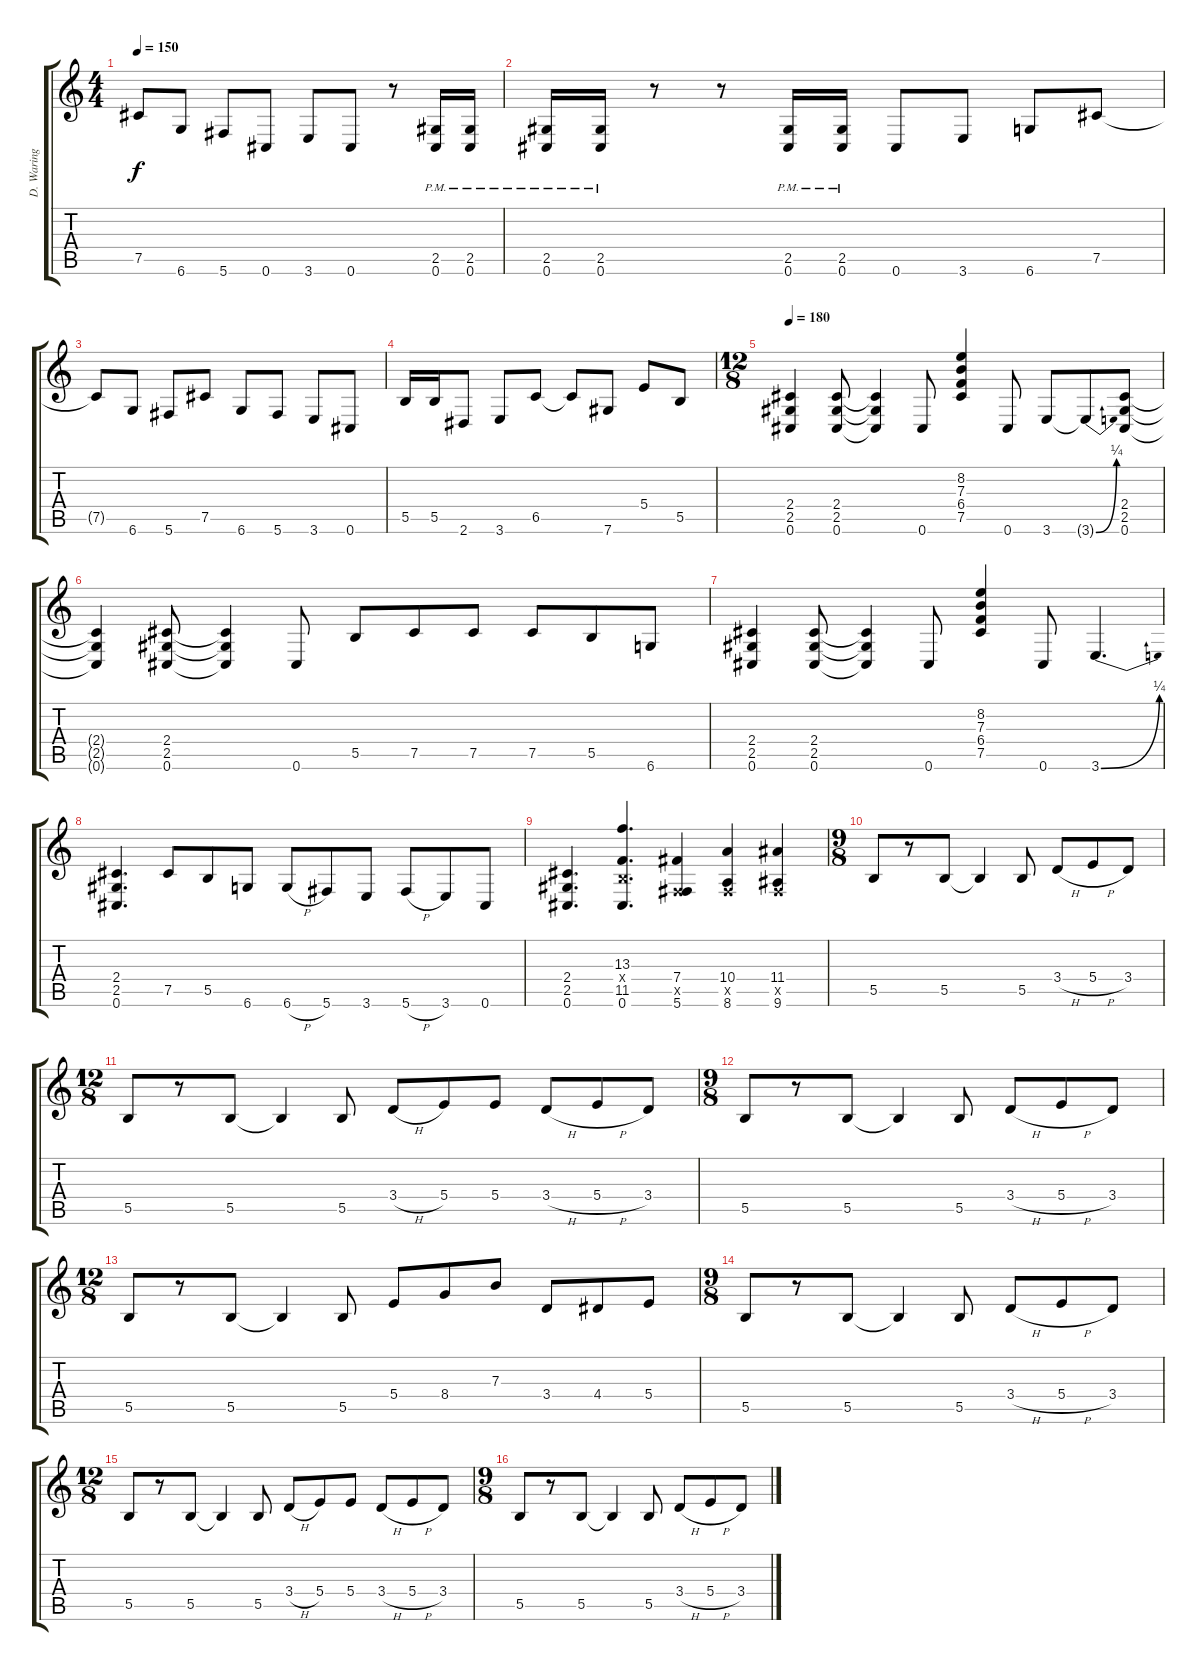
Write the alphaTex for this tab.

\track ("D. Waring Gtr." "D. Waring ") {instrument distortionguitar}
\staff {score tabs}
\tuning (Db4 Ab3 E3 B2 Gb2 Db2) {hide}
\ts (4 4)
\tempo 150
\clef g2
\ks c
7.5{t}.8{dy f} 6.6.8 5.6.8 0.6.8 3.6.8 0.6.8 r.8 (2.5{pm} 0.6{pm}).16 (2.5{pm} 0.6{pm}).16 |
(2.5{pm} 0.6{pm}).16 (2.5{pm} 0.6{pm}).16 r.8 r.8 (2.5{pm} 0.6{pm}).16 (2.5{pm} 0.6{pm}).16 0.6.8 3.6.8 6.6.8 7.5.8 |
7.5{t}.8 6.6.8 5.6.8 7.5.8 6.6.8 5.6.8 3.6.8 0.6.8 |
5.5.16 5.5.16 2.6.8 3.6.8 6.5.8 6.5{t}.8 7.6.8 5.4.8 5.5.8 |
\ts (12 8)
\tempo 180
(2.4 2.5 0.6).4 (2.4 2.5 0.6).8 (2.4{t} 2.5{t} 0.6{t}).4 0.6.8 (8.2 7.3 6.4 7.5).4 0.6.8 3.6.8 3.6{be (bend 0 0 60 1) t}.8 (2.4 2.5 0.6).8 |
(2.4{t} 2.5{t} 0.6{t}).4 (2.4 2.5 0.6).8 (2.4{t} 2.5{t} 0.6{t}).4 0.6.8 5.5.8 7.5.8 7.5.8 7.5.8 5.5.8 6.6.8 |
(2.4 2.5 0.6).4 (2.4 2.5 0.6).8 (2.4{t} 2.5{t} 0.6{t}).4 0.6.8 (8.2 7.3 6.4 7.5).4 0.6.8 3.6{be (bend 0 0 60 1)}.4{d} |
(2.4 2.5 0.6).4{d} 7.5.8 5.5.8 6.6.8 6.6{h}.8 5.6.8 3.6.8 5.6{h}.8 3.6.8 0.6.8 |
(2.4 2.5 0.6).4{d} (13.3 0.4{x} 11.5 0.6).4{d} (7.4 0.5{x} 5.6).4 (10.4 0.5{x} 8.6).4 (11.4 0.5{x} 9.6).4 |
\ts (9 8)
5.5.8 r.8 5.5.8 5.5{t}.4 5.5.8 3.4{h}.8 5.4{h}.8 3.4.8 |
\ts (12 8)
5.5.8 r.8 5.5.8 5.5{t}.4 5.5.8 3.4{h}.8 5.4.8 5.4.8 3.4{h}.8 5.4{h}.8 3.4.8 |
\ts (9 8)
5.5.8 r.8 5.5.8 5.5{t}.4 5.5.8 3.4{h}.8 5.4{h}.8 3.4.8 |
\ts (12 8)
5.5.8 r.8 5.5.8 5.5{t}.4 5.5.8 5.4.8 8.4.8 7.3.8 3.4.8 4.4.8 5.4.8 |
\ts (9 8)
5.5.8 r.8 5.5.8 5.5{t}.4 5.5.8 3.4{h}.8 5.4{h}.8 3.4.8 |
\ts (12 8)
5.5.8 r.8 5.5.8 5.5{t}.4 5.5.8 3.4{h}.8 5.4.8 5.4.8 3.4{h}.8 5.4{h}.8 3.4.8 |
\ts (9 8)
5.5.8 r.8 5.5.8 5.5{t}.4 5.5.8 3.4{h}.8 5.4{h}.8 3.4.8
